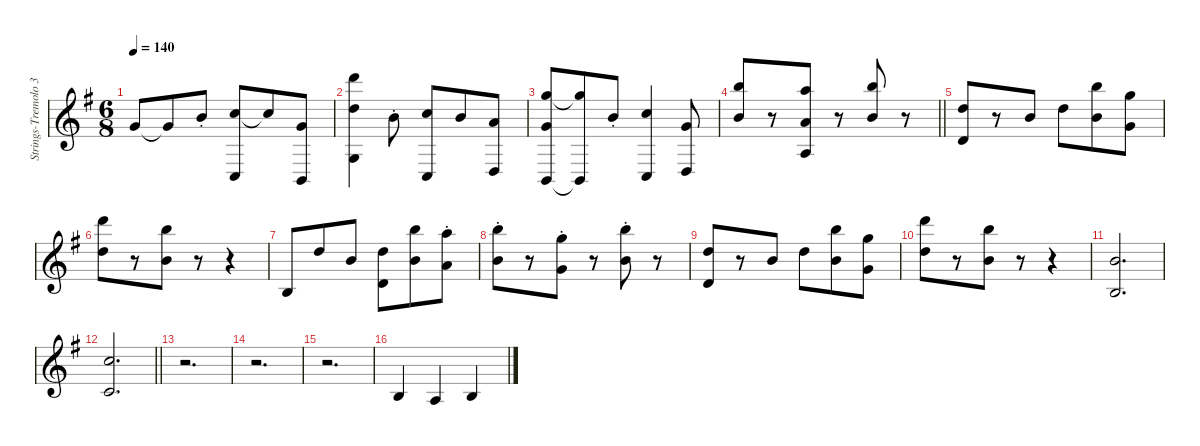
\defaultSystemsLayout 8
\hideDynamics
\bracketExtendMode groupsimilarinstruments
\firstSystemTrackNameMode fullname
\otherSystemsTrackNameOrientation horizontal
\track ("Strings-Tremolo 3" "vln.") {defaultSystemsLayout 8 instrument tremolostrings}
\staff {score}
\tuning (E4 B3 G3 D3 A2 E2)
\ts (6 8)
\tempo 140
\clef g2
\ks g
8.2{acc forcenatural}.8{dy mp beam Up} 8.2{t acc forcenatural}.8{dy f beam Up} 7.1{st acc forcenatural}.8{dy mp beam Up} (8.1{acc forcenatural} 8.6{acc forcenatural}).8{beam Up} 8.1{t acc forcenatural}.8{dy f beam Up} (8.2{acc forcenatural} 7.6{acc forcenatural}).8{dy mp beam Up} |
(22.1{acc forcenatural} 15.2{acc forcenatural} 15.6{acc forcenatural}).4{beam Down} 7.1{st acc forcenatural}.8{beam Down} (8.1{acc forcenatural} 8.6{acc forcenatural}).8{beam Up} 7.1{acc forcenatural}.8{beam Up} (10.2{acc forcenatural} 10.6{acc forcenatural}).8{beam Up} |
(15.1{acc forcenatural} 8.2{acc forcenatural} 7.6{acc forcenatural}).8{beam Up} (15.1{t acc forcenatural} 7.6{t acc forcenatural}).8{dy f beam Up} 7.1{st acc forcenatural}.8{dy mp beam Up} (8.1{acc forcenatural} 8.6{acc forcenatural}).4{beam Up} (8.2{acc forcenatural} 10.6{acc forcenatural}).8{beam Up} |
\barLineRight lightlight
(19.1{acc forcenatural} 12.2{acc forcenatural}).8{beam Up} r.8{beam Up} (17.1{acc forcenatural} 10.2{acc forcenatural} 7.4{acc forcenatural}).8{beam Up} r.8{beam Up} (19.1{acc forcenatural} 12.2{acc forcenatural}).8{beam Down} r.8{beam Down} |
(10.1{acc forcenatural} 12.4{acc forcenatural}).8{dy f beam Up} r.8{beam Up} 12.2{acc forcenatural}.8{beam Up} 15.2{acc forcenatural}.8{beam Down} (19.1{acc forcenatural} 12.2{acc forcenatural}).8{beam Down} (15.1{acc forcenatural} 12.3{acc forcenatural}).8{beam Down} |
(22.1{acc forcenatural} 15.2{acc forcenatural}).8{beam Down} r.8{beam Down} (19.1{acc forcenatural} 12.2{acc forcenatural}).8{beam Down} r.8{beam Down} r.4{beam Down} |
9.4{acc forcenatural}.8{beam Up} 15.2{acc forcenatural}.8{beam Up} 12.2{acc forcenatural}.8{beam Up} (15.2{acc forcenatural} 12.4{acc forcenatural}).8{beam Down} (19.1{acc forcenatural} 12.2{acc forcenatural}).8{beam Down} (17.1{acc forcenatural} 10.2{st acc forcenatural}).8{beam Down} |
(19.1{st acc forcenatural} 12.2{st acc forcenatural}).8{beam Down} r.8{beam Down} (15.1{st acc forcenatural} 12.3{st acc forcenatural}).8{beam Down} r.8{beam Down} (19.1{st acc forcenatural} 12.2{st acc forcenatural}).8{beam Down} r.8{beam Down} |
(10.1{acc forcenatural} 12.4{acc forcenatural}).8{beam Up} r.8{beam Up} 12.2{acc forcenatural}.8{beam Up} 15.2{acc forcenatural}.8{beam Down} (19.1{acc forcenatural} 12.2{acc forcenatural}).8{beam Down} (15.1{acc forcenatural} 12.3{acc forcenatural}).8{beam Down} |
(22.1{acc forcenatural} 15.2{acc forcenatural}).8{beam Down} r.8{beam Down} (19.1{acc forcenatural} 12.2{acc forcenatural}).8{beam Down} r.8{beam Down} r.4{beam Down} |
(12.2{acc forcenatural} 9.4{acc forcenatural}).2{d beam Up} |
\barLineRight lightlight
(13.2{acc forcenatural} 10.4{acc forcenatural}).2{d beam Up} |
r.2{d beam Down} |
r.2{d beam Down} |
r.2{d beam Down} |
9.4{acc forcenatural}.4{beam Up} 7.4{acc forcenatural}.4{beam Up} 9.4{acc forcenatural}.4{beam Up}
